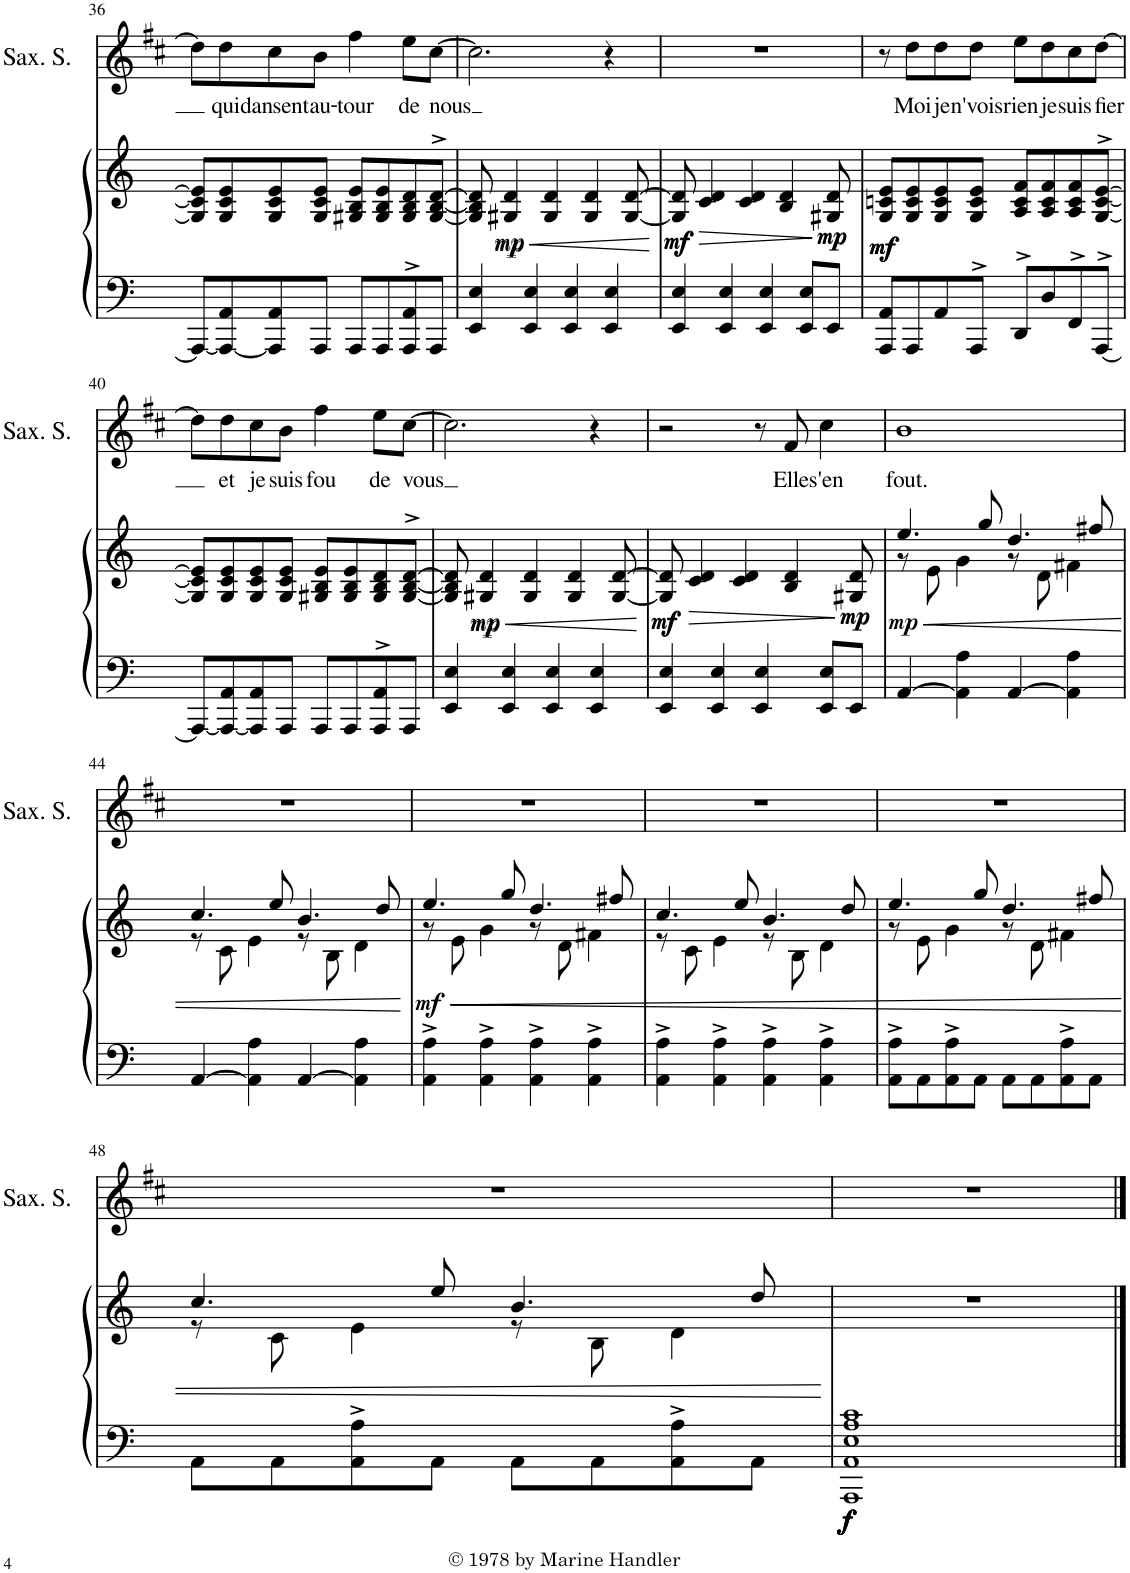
**kern	**kern	**dynam	**kern	**text
*part2	*part2	*part2	*part1	*part1
*staff3	*staff2	*staff2/3	*staff1	*staff1
*I"Piano	*	*	*I"Saxophone soprano	*
*I'Pno	*	*	*I'Sax. S.	*
!!LO:PB:g=z
*clefF4	*clefG2	*	*clefG2	*
*	*	*	*Trd1c2	*
*k[]	*k[]	*	*k[f#c#]	*
*M4/4	*M4/4	*	*M4/4	*
=36	=36	=36	=36	=36
8AAA/L_	8G/] 8c/] 8e/]L	.	8dd\L]	.
!	!	!	!	!LO:LY:b
8AAA/_ 8AA/	8G/ 8c/ 8e/	.	8dd\	qui
!	!	!	!	!LO:LY:b
8AAA/] 8AA/	8G/ 8c/ 8e/	.	8cc#\	dansent
!	!	!	!	!LO:LY:b
8AAA/J	8G/ 8c/ 8e/J	.	8b\J	au-
!	!	!	!	!LO:LY:b
8AAA/L	8G#X/ 8B/ 8e/L	.	4ff#\	-tour
8AAA/	8G#/ 8B/ 8e/	.	.	.
!	!	!	!	!LO:LY:b
8AAA/^> 8AA/^>	8G#/ 8B/ 8d/	.	8ee\L	de
!	!	!	!	!LO:LY:b
8AAA/J	[8G#/^> [8B/^> [8d/^>J	.	[8cc#\J	nous
=37	=37	=37	=37	=37
4EE/ 4E/	8G#/] 8B/] 8d/]	.	2.cc#\]	.
!	!	!LO:HP:b	!	!
!	!	!LO:DY:n=1:b	!	!
!	!	!LO:DY:n=2:b	!	!
.	4G#X/ 4d/	< mp mp	.	.
4EE/ 4E/	.	.	.	.
.	4G#/ 4d/	.	.	.
4EE/ 4E/	.	.	.	.
.	4G#/ 4d/	.	.	.
4EE/ 4E/	.	.	4r	.
.	[8G#/ [8d/	.	.	.
.	.	[	.	.
=38	=38	=38	=38	=38
!	!	!LO:DY:b	!	!
!	!	!LO:DY:n=1:b	!	!
4EE/ 4E/	8G#/] 8d/]	mf mf	1r	.
!	!	!LO:HP:b	!	!
.	4c/ 4d/	>	.	.
4EE/ 4E/	.	.	.	.
.	4c/ 4d/	.	.	.
4EE/ 4E/	.	.	.	.
.	4B/ 4d/	.	.	.
8EE/ 8E/L	.	.	.	.
!	!	!LO:DY:n=2:b	!	!
!	!	!LO:DY:n=3:b	!	!
8EE/J	8G#X/ 8d/	] mp mp	.	.
=39	=39	=39	=39	=39
!	!	!LO:DY:b	!	!
!	!	!LO:DY:n=1:b	!	!
!	!	!LO:DY:n=2:b	!	!
8AAA/ 8AA/L	8G/ 8cn/ 8e/L	mf mf mf	8r	.
!	!	!	!	!LO:LY:b
8AAA/	8G/ 8c/ 8e/	.	8dd\L	Moi
!	!	!	!	!LO:LY:b
8AA/	8G/ 8c/ 8e/	.	8dd\	je
!	!	!	!	!LO:LY:b
8AAA^>/J	8G/ 8c/ 8e/J	.	8dd\J	n'vois
!	!	!	!	!LO:LY:b
8DD^>/L	8A/ 8c/ 8f/L	.	8ee\L	rien
!	!	!	!	!LO:LY:b
8D/	8A/ 8c/ 8f/	.	8dd\	je
!	!	!	!	!LO:LY:b
8FF^>/	8A/ 8c/ 8f/	.	8cc#\	suis
!	!	!	!	!LO:LY:b
[8AAA^>/J	[8G/^> [8c/^> [8e/^>J	.	[8dd\J	fier
!!LO:LB:g=z
=40	=40	=40	=40	=40
8AAA/L_	8G/] 8c/] 8e/]L	.	8dd\L]	.
!	!	!	!	!LO:LY:b
8AAA/_ 8AA/	8G/ 8c/ 8e/	.	8dd\	et
!	!	!	!	!LO:LY:b
8AAA/] 8AA/	8G/ 8c/ 8e/	.	8cc#\	je
!	!	!	!	!LO:LY:b
8AAA/J	8G/ 8c/ 8e/J	.	8b\J	suis
!	!	!	!	!LO:LY:b
8AAA/L	8G#X/ 8B/ 8e/L	.	4ff#\	fou
8AAA/	8G#/ 8B/ 8e/	.	.	.
!	!	!	!	!LO:LY:b
8AAA/^> 8AA/^>	8G#/ 8B/ 8d/	.	8ee\L	de
!	!	!	!	!LO:LY:b
8AAA/J	[8G#/^> [8B/^> [8d/^>J	.	[8cc#\J	vous
=41	=41	=41	=41	=41
4EE/ 4E/	8G#/] 8B/] 8d/]	.	2.cc#\]	.
!	!	!LO:HP:b	!	!
!	!	!LO:DY:n=1:b	!	!
!	!	!LO:DY:n=2:b	!	!
.	4G#X/ 4d/	< mp mp	.	.
4EE/ 4E/	.	.	.	.
.	4G#/ 4d/	.	.	.
4EE/ 4E/	.	.	.	.
.	4G#/ 4d/	.	.	.
4EE/ 4E/	.	.	4r	.
.	[8G#/ [8d/	.	.	.
.	.	[	.	.
=42	=42	=42	=42	=42
!	!	!LO:DY:b	!	!
!	!	!LO:DY:n=1:b	!	!
4EE/ 4E/	8G#/] 8d/]	mf mf	2r	.
!	!	!LO:HP:b	!	!
.	4c/ 4d/	>	.	.
4EE/ 4E/	.	.	.	.
.	4c/ 4d/	.	.	.
4EE/ 4E/	.	.	8r	.
!	!	!	!	!LO:LY:b
.	4B/ 4d/	.	8f#/	Elle
!	!	!	!	!LO:LY:b
8EE/ 8E/L	.	.	4cc#\	s'en
!	!	!LO:DY:n=2:b	!	!
!	!	!LO:DY:n=3:b	!	!
8EE/J	8G#X/ 8d/	] mp mp	.	.
=43	=43	=43	=43	=43
!	!	!LO:HP:b	!	!LO:LY:b
*	*^	*	*	*
!	!	!	!LO:DY:n=1:b	!	!
[4AA/	4.ee/	8r	< mp	1b	fout.
.	.	8e\	.	.	.
4AA\] 4A\	.	4g\	.	.	.
.	8gg/	.	.	.	.
[4AA/	4.dd/	8r	.	.	.
.	.	8d\	.	.	.
4AA\] 4A\	.	4f#X\	.	.	.
.	8ff#X/	.	.	.	.
!!LO:LB:g=z
=44	=44	=44	=44	=44	=44
[4AA/	4.cc/	8r	.	1r	.
.	.	8c\	.	.	.
4AA\] 4A\	.	4e\	.	.	.
.	8ee/	.	.	.	.
[4AA/	4.b/	8r	.	.	.
.	.	8B\	.	.	.
4AA\] 4A\	.	4d\	.	.	.
.	8dd/	.	.	.	.
*	*v	*v	*	*	*
.	.	[	.	.
=45	=45	=45	=45	=45
!	!	!LO:HP:b	!	!
*	*^	*	*	*
!	!	!	!LO:DY:n=1:b	!	!
4AA\^> 4A\^>	4.ee/	8r	< mf	1r	.
.	.	8e\	.	.	.
4AA\^> 4A\^>	.	4g\	.	.	.
.	8gg/	.	.	.	.
4AA\^> 4A\^>	4.dd/	8r	.	.	.
.	.	8d\	.	.	.
4AA\^> 4A\^>	.	4f#X\	.	.	.
.	8ff#X/	.	.	.	.
=46	=46	=46	=46	=46	=46
4AA\^> 4A\^>	4.cc/	8r	.	1r	.
.	.	8c\	.	.	.
4AA\^> 4A\^>	.	4e\	.	.	.
.	8ee/	.	.	.	.
4AA\^> 4A\^>	4.b/	8r	.	.	.
.	.	8B\	.	.	.
4AA\^> 4A\^>	.	4d\	.	.	.
.	8dd/	.	.	.	.
=47	=47	=47	=47	=47	=47
8AA\^> 8A\^>L	4.ee/	8r	.	1r	.
8AA\	.	8e\	.	.	.
8AA\^> 8A\^>	.	4g\	.	.	.
8AA\J	8gg/	.	.	.	.
8AA\L	4.dd/	8r	.	.	.
8AA\	.	8d\	.	.	.
8AA\^> 8A\^>	.	4f#X\	.	.	.
8AA\J	8ff#X/	.	.	.	.
!!LO:LB:g=z
=48	=48	=48	=48	=48	=48
8AA\L	4.cc/	8r	.	1r	.
8AA\	.	8c\	.	.	.
8AA\^> 8A\^>	.	4e\	.	.	.
8AA\J	8ee/	.	.	.	.
8AA\L	4.b/	8r	.	.	.
8AA\	.	8B\	.	.	.
8AA\^> 8A\^>	.	4d\	.	.	.
8AA\J	8dd/	.	.	.	.
*	*v	*v	*	*	*
.	.	[	.	.
=49	=49	=49	=49	=49
!	!	!LO:DY:b=2	!	!
!	!	!LO:DY:n=1:b=2	!	!
!	!	!LO:DY:n=2:b=2	!	!
!	!	!LO:DY:n=3:b=2	!	!
!	!	!LO:DY:n=4:b=2	!	!
1AAA 1AA 1E 1A 1c	1r	f f f f f	1r	.
==	==	==	==	==
*-	*-	*-	*-	*-
